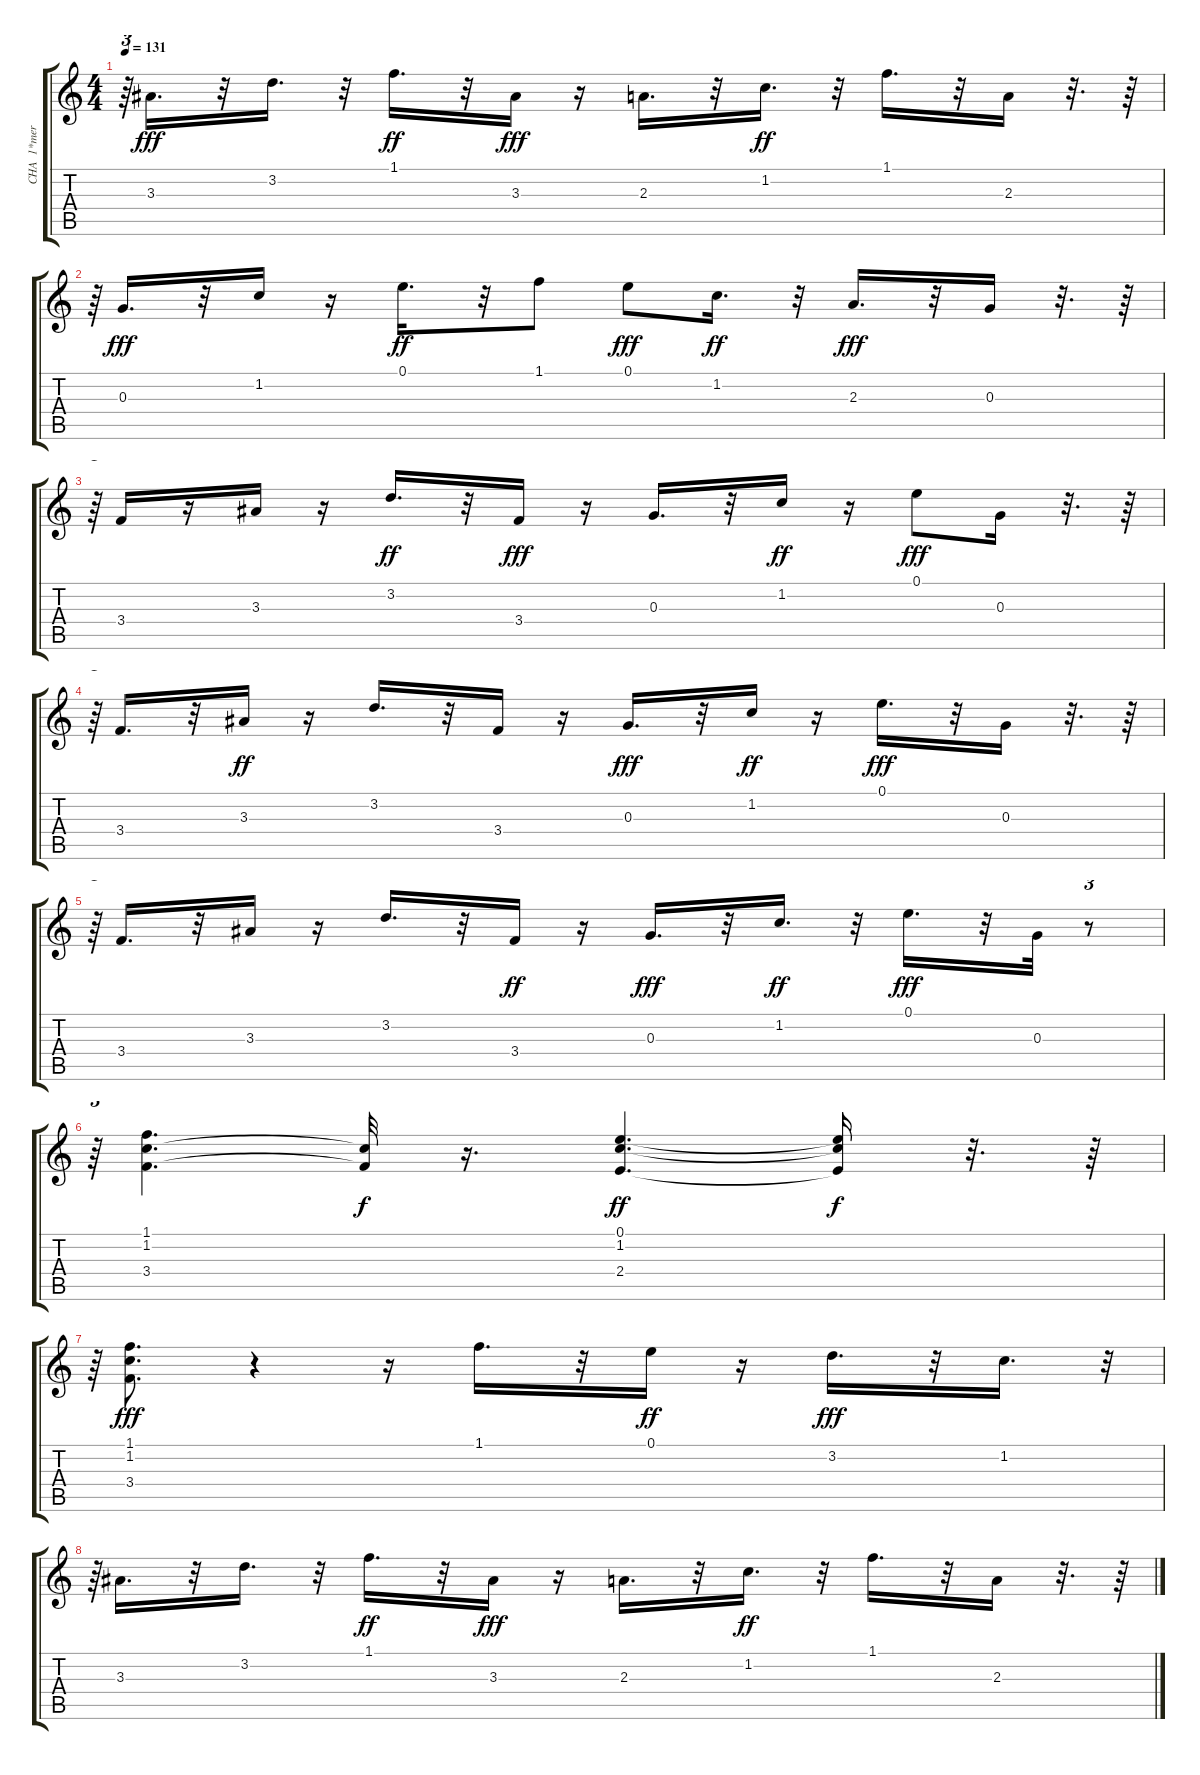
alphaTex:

\track ("CHA  1*merged" "CHA  1*mer") {instrument acousticguitarsteel}
\staff {score tabs}
\tuning (E4 B3 G3 D3 A2 E2) {hide}
\ts (4 4)
\tempo 131
\clef g2
\ks c
r.64{tu (3 2) dy fff} 3.3.16{d} r.32 3.2.16{d} r.32 1.1.16{d dy ff} r.32 3.3.16{dy fff} r.16 2.3.16{d} r.32 1.2.16{d dy ff} r.32 1.1.16{d} r.32 2.3.16 r.32{d} r.64 |
r.64{tu (3 2)} 0.3.16{d dy fff} r.32 1.2.16 r.16 0.1.16{d dy ff} r.32 1.1.8 0.1.8{dy fff} 1.2.16{d dy ff} r.32 2.3.16{d dy fff} r.32 0.3.16 r.32{d} r.64 |
r.64{tu (3 2)} 3.4.16 r.16 3.3.16 r.16 3.2.16{d dy ff} r.32 3.4.16{dy fff} r.16 0.3.16{d} r.32 1.2.16{dy ff} r.16 0.1.8{dy fff} 0.3.16 r.32{d} r.64 |
r.64{tu (3 2)} 3.4.16{d} r.32 3.3.16{dy ff} r.16 3.2.16{d} r.32 3.4.16 r.16 0.3.16{d dy fff} r.32 1.2.16{dy ff} r.16 0.1.16{d dy fff} r.32 0.3.16 r.32{d} r.64 |
r.64{tu (3 2)} 3.4.16{d} r.32 3.3.16 r.16 3.2.16{d} r.32 3.4.16{dy ff} r.16 0.3.16{d dy fff} r.32 1.2.16{d dy ff} r.32 0.1.16{d dy fff} r.32 0.3.32 r.8{tu (3 2)} |
r.64{tu (3 2)} (1.1 1.2 3.4).4{d} (1.2{t} 3.4{t}).32{dy f} r.16{d} (0.1 1.2 2.4).4{d dy ff} (0.1{t} 1.2{t} 2.4{t}).16{dy f} r.32{d} r.64 |
r.64{tu (3 2)} (1.1 1.2 3.4).8{d dy fff} r.4 r.16 1.1.16{d} r.32 0.1.16{dy ff} r.16 3.2.16{d dy fff} r.32 1.2.16{d} r.32{tu (3 2)} |
r.64{tu (3 2)} 3.3.16{d} r.32 3.2.16{d} r.32 1.1.16{d dy ff} r.32 3.3.16{dy fff} r.16 2.3.16{d} r.32 1.2.16{d dy ff} r.32 1.1.16{d} r.32 2.3.16 r.32{d} r.64
